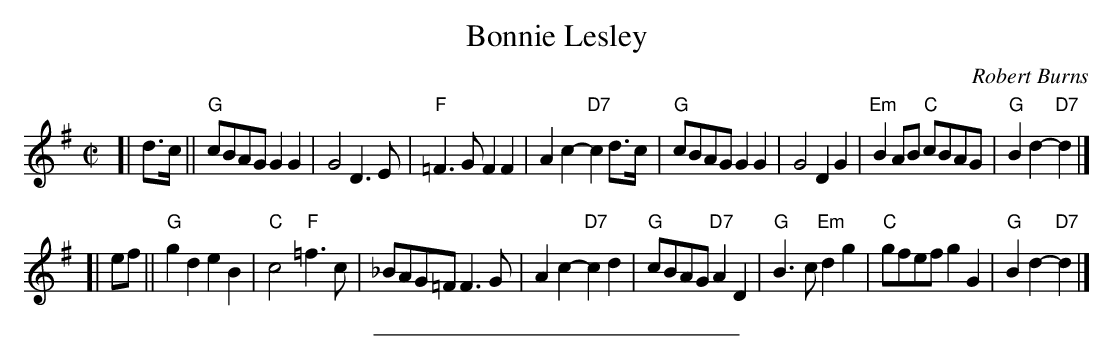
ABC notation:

X:1
T: Bonnie Lesley
C: Robert Burns
M: C|
L: 1/8
K: G
[| d>c \
|| "G"cBAG G2G2 | G4 D3E | "F"=F3G F2F2 | A2c2- "D7"c2d>c \
|  "G"cBAG G2G2 | G4 D2G2 | "Em"B2AB "C"cBAG | "G"B2d2- "D7"d2 |]
[| ef \
|| "G"g2d2 e2B2 | "C"c4 "F"=f3c | _BAG=F F3G | A2c2- "D7"c2d2 \
|  "G"cBAG "D7"A2D2 | "G"B3c  "Em"d2g2 | "C"gfef g2G2 | "G"B2d2- "D7"d2 |]
%%sep 5 5 234
K:C
x4 x4 x4 x4 x4 x4 x4 x4 |
x4 x4 x4 x4 x4 x4 x4 x4 |
x4 x4 x4 x4 x4 x4 x4 x4 |
x4 x4 x4 x4 x4 x4 x4 x4 |
x4 x4 x4 x4 x4 x4 x4 x4 |
x4 x4 x4 x4 x4 x4 x4 x4 |
